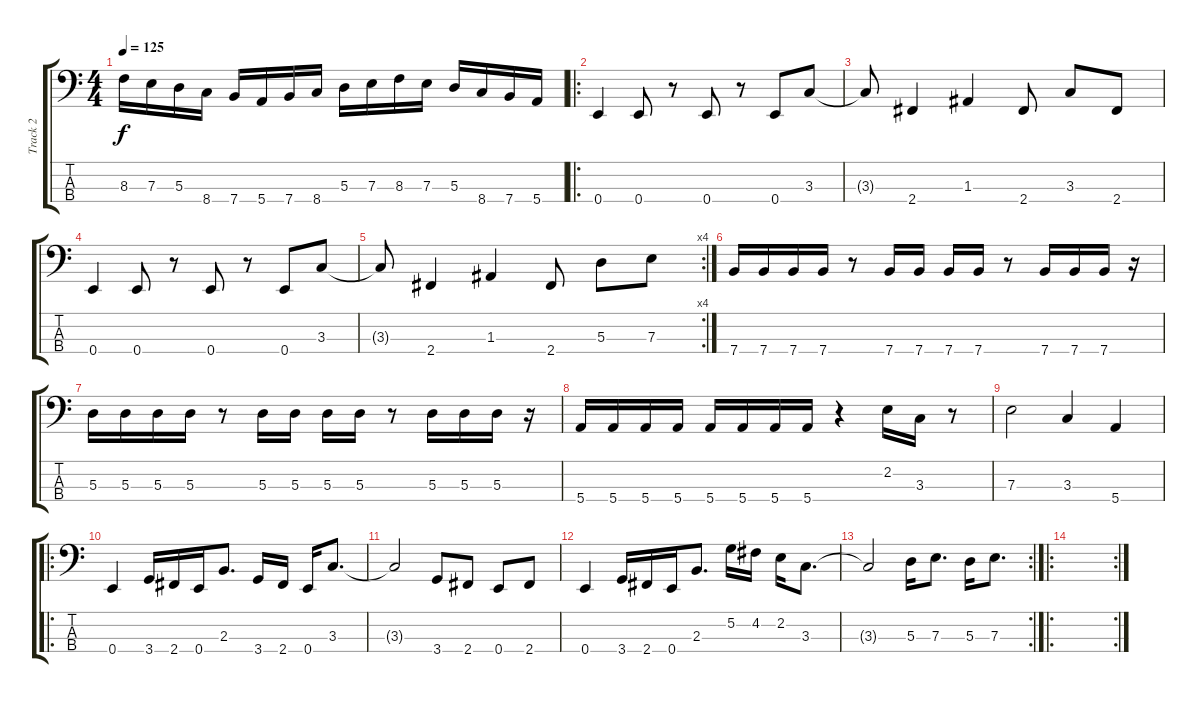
\track ("Track 2" "Track 2") {instrument electricbassfinger}
\staff {score tabs}
\tuning (G2 D2 A1 E1) {hide}
\ts (4 4)
\tempo 125
\clef f4
\ks c
8.3.16{dy f} 7.3.16 5.3.16 8.4.16 7.4.16 5.4.16 7.4.16 8.4.16 5.3.16 7.3.16 8.3.16 7.3.16 5.3.16 8.4.16 7.4.16 5.4.16 |
\ro
0.4.4 0.4.8 r.8 0.4.8 r.8 0.4.8 3.3.8 |
3.3{t}.8 2.4.4 1.3.4 2.4.8 3.3.8 2.4.8 |
0.4.4 0.4.8 r.8 0.4.8 r.8 0.4.8 3.3.8 |
\rc 4
3.3{t}.8 2.4.4 1.3.4 2.4.8 5.3.8 7.3.8 |
7.4.16 7.4.16 7.4.16 7.4.16 r.8 7.4.16 7.4.16 7.4.16 7.4.16 r.8 7.4.16 7.4.16 7.4.16 r.16 |
5.3.16 5.3.16 5.3.16 5.3.16 r.8 5.3.16 5.3.16 5.3.16 5.3.16 r.8 5.3.16 5.3.16 5.3.16 r.16 |
5.4.16 5.4.16 5.4.16 5.4.16 5.4.16 5.4.16 5.4.16 5.4.16 r.4 2.2.16 3.3.16 r.8 |
7.3.2 3.3.4 5.4.4 |
\ro
0.4.4 3.4.16 2.4.16 0.4.16 2.3.8{d} 3.4.16 2.4.16 0.4.16 3.3.8{d} |
3.3{t}.2 3.4.8 2.4.8 0.4.8 2.4.8 |
0.4.4 3.4.16 2.4.16 0.4.16 2.3.8{d} 5.2.16 4.2.16 2.2.16 3.3.8{d} |
\rc 2
3.3{t}.2 5.3.16 7.3.8{d} 5.3.16 7.3.8{d} |
\ro
\rc 2
